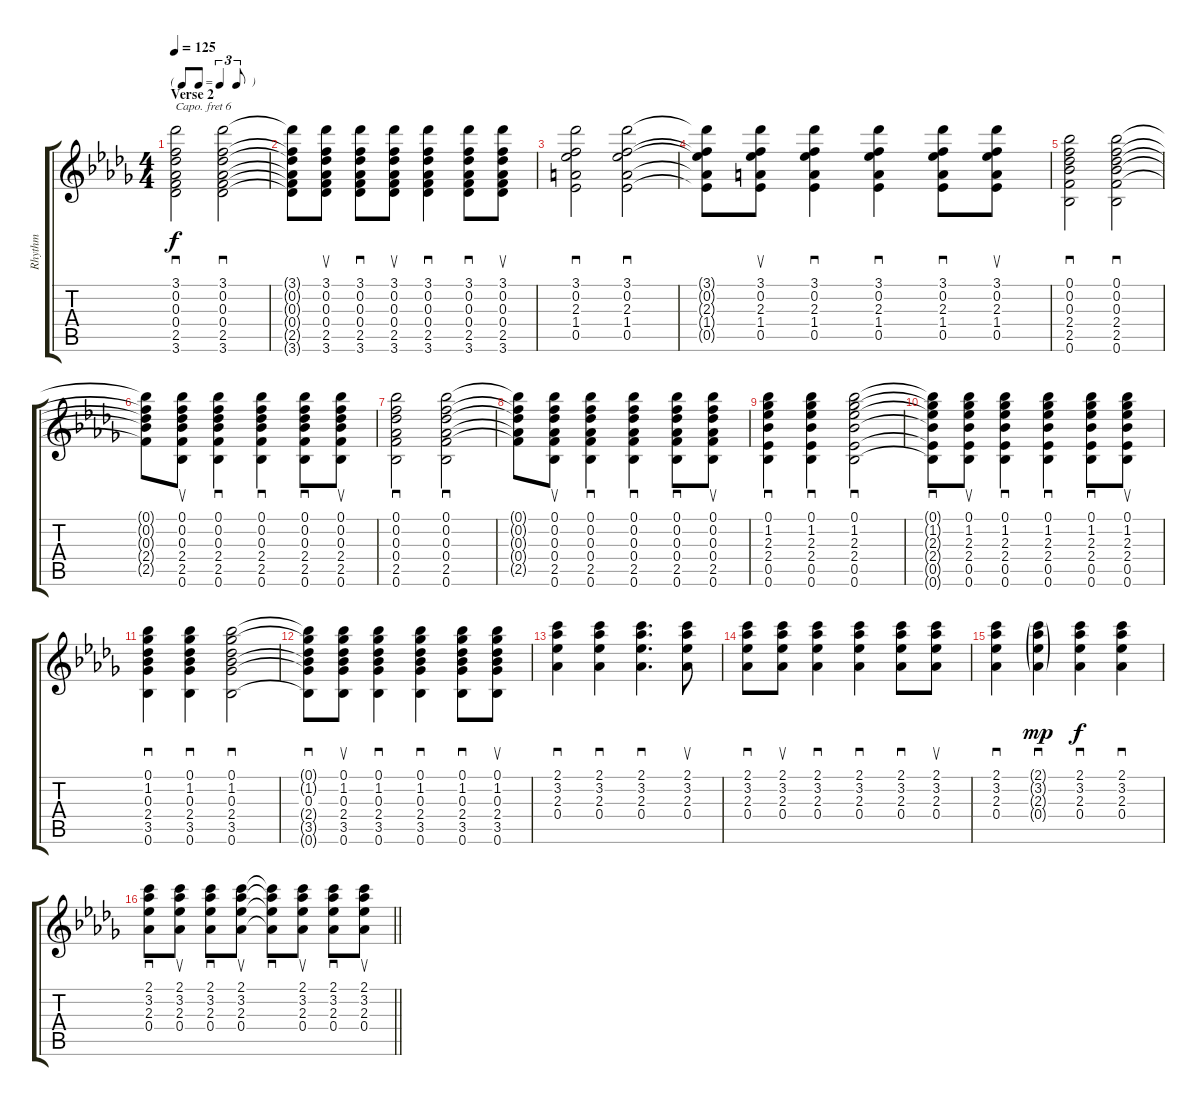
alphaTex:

\track ("Rhythm" "Rhythm") {instrument acousticguitarsteel}
\staff {score tabs}
\capo 6
\tuning (E4 B3 G3 D3 A2 E2) {hide}
\ts (4 4)
\tf triplet8th
\section ("" "Verse 2")
\tempo 125
\clef g2
\ks db
(3.1 0.2 0.3 0.4 2.5 3.6).2{sd dy f} (3.1 0.2 0.3 0.4 2.5 3.6).2{sd} |
(3.1{t} 0.2{t} 0.3{t} 0.4{t} 2.5{t} 3.6{t}).8 (3.1 0.2 0.3 0.4 2.5 3.6).8{su} (3.1 0.2 0.3 0.4 2.5 3.6).8{sd} (3.1 0.2 0.3 0.4 2.5 3.6).8{su} (3.1 0.2 0.3 0.4 2.5 3.6).4{sd} (3.1 0.2 0.3 0.4 2.5 3.6).8{sd} (3.1 0.2 0.3 0.4 2.5 3.6).8{su} |
(3.1 0.2 2.3 1.4 0.5).2{sd} (3.1 0.2 2.3 1.4 0.5).2{sd} |
(3.1{t} 0.2{t} 2.3{t} 1.4{t} 0.5{t}).8 (3.1 0.2 2.3 1.4 0.5).8{su} (3.1 0.2 2.3 1.4 0.5).4{sd} (3.1 0.2 2.3 1.4 0.5).4{sd} (3.1 0.2 2.3 1.4 0.5).8{sd} (3.1 0.2 2.3 1.4 0.5).8{su} |
(0.1 0.2 0.3 2.4 2.5 0.6).2{sd} (0.1 0.2 0.3 2.4 2.5 0.6).2{sd} |
(0.1{t} 0.2{t} 0.3{t} 2.4{t} 2.5{t}).8 (0.1 0.2 0.3 2.4 2.5 0.6).8{su} (0.1 0.2 0.3 2.4 2.5 0.6).4{sd} (0.1 0.2 0.3 2.4 2.5 0.6).4{sd} (0.1 0.2 0.3 2.4 2.5 0.6).8{sd} (0.1 0.2 0.3 2.4 2.5 0.6).8{su} |
(0.1 0.2 0.3 0.4 2.5 0.6).2{sd} (0.1 0.2 0.3 0.4 2.5 0.6).2{sd} |
(0.1{t} 0.2{t} 0.3{t} 0.4{t} 2.5{t}).8 (0.1 0.2 0.3 0.4 2.5 0.6).8{su} (0.1 0.2 0.3 0.4 2.5 0.6).4{sd} (0.1 0.2 0.3 0.4 2.5 0.6).4{sd} (0.1 0.2 0.3 0.4 2.5 0.6).8{sd} (0.1 0.2 0.3 0.4 2.5 0.6).8{su} |
(0.1 1.2 2.3 2.4 0.5 0.6).4{sd} (0.1 1.2 2.3 2.4 0.5 0.6).4{sd} (0.1 1.2 2.3 2.4 0.5 0.6).2{sd} |
(0.1{t} 1.2{t} 2.3{t} 2.4{t} 0.5{t} 0.6{t}).8{sd} (0.1 1.2 2.3 2.4 0.5 0.6).8{su} (0.1 1.2 2.3 2.4 0.5 0.6).4{sd} (0.1 1.2 2.3 2.4 0.5 0.6).4{sd} (0.1 1.2 2.3 2.4 0.5 0.6).8{sd} (0.1 1.2 2.3 2.4 0.5 0.6).8{su} |
(0.1 1.2 0.3 2.4 3.5 0.6).4{sd} (0.1 1.2 0.3 2.4 3.5 0.6).4{sd} (0.1 1.2 0.3 2.4 3.5 0.6).2{sd} |
(0.1{t} 1.2{t} 0.3 2.4{t} 3.5{t} 0.6{t}).8{sd} (0.1 1.2 0.3 2.4 3.5 0.6).8{su} (0.1 1.2 0.3 2.4 3.5 0.6).4{sd} (0.1 1.2 0.3 2.4 3.5 0.6).4{sd} (0.1 1.2 0.3 2.4 3.5 0.6).8{sd} (0.1 1.2 0.3 2.4 3.5 0.6).8{su} |
(2.1 3.2 2.3 0.4).4{sd} (2.1 3.2 2.3 0.4).4{sd} (2.1 3.2 2.3 0.4).4{d sd} (2.1 3.2 2.3 0.4).8{su} |
(2.1 3.2 2.3 0.4).8{sd} (2.1 3.2 2.3 0.4).8{su} (2.1 3.2 2.3 0.4).4{sd} (2.1 3.2 2.3 0.4).4{sd} (2.1 3.2 2.3 0.4).8{sd} (2.1 3.2 2.3 0.4).8{su} |
(2.1 3.2 2.3 0.4).4{sd} (2.1{g} 3.2{g} 2.3{g} 0.4{g}).4{sd dy mp} (2.1 3.2 2.3 0.4).4{sd dy f} (2.1 3.2 2.3 0.4).4{sd} |
\barLineRight lightlight
(2.1 3.2 2.3 0.4).8{sd} (2.1 3.2 2.3 0.4).8{su} (2.1 3.2 2.3 0.4).8{sd} (2.1 3.2 2.3 0.4).8{su} (2.1{t} 3.2{t} 2.3{t} 0.4{t}).8{sd} (2.1 3.2 2.3 0.4).8{su} (2.1 3.2 2.3 0.4).8{sd} (2.1 3.2 2.3 0.4).8{su}
